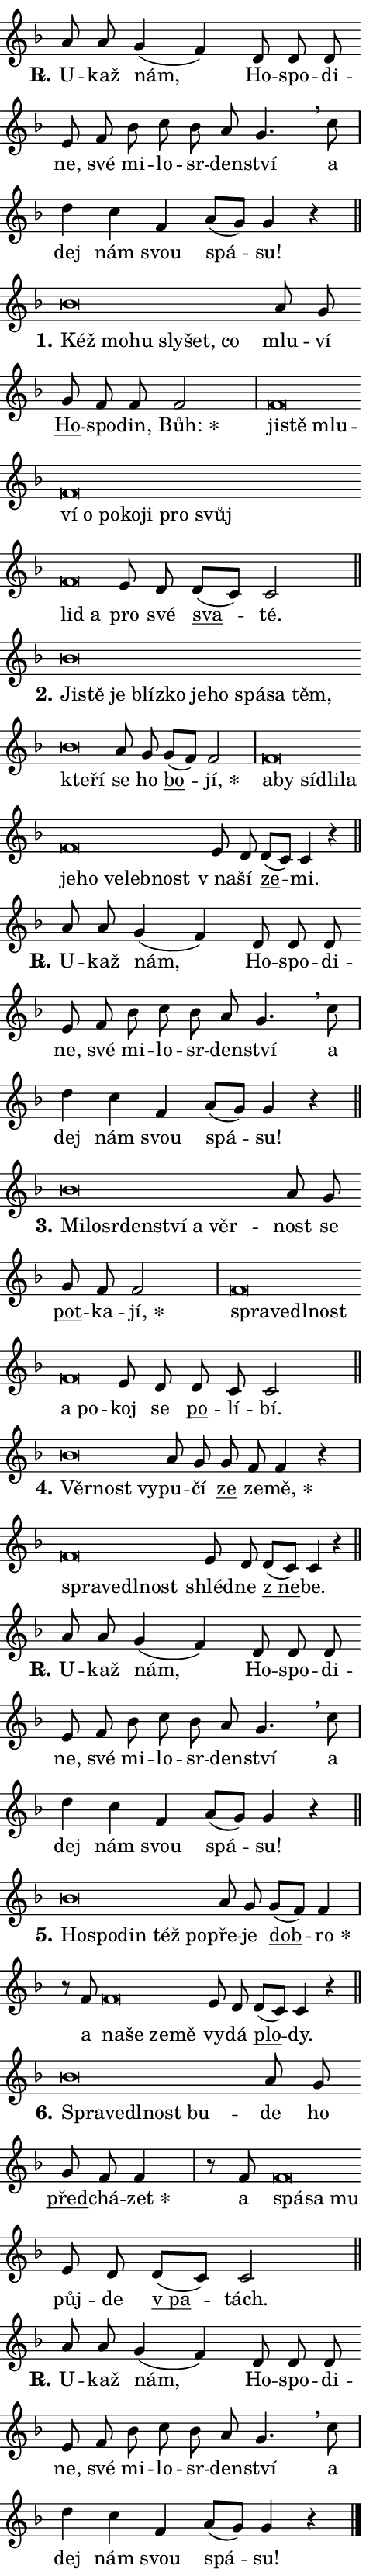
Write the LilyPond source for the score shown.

\version "2.24.0"
\header { tagline = "" }
\paper {
  indent = 0\cm
  top-margin = 0\cm
  right-margin = 0.13\cm % to fit lyric hyphens
  bottom-margin = 0\cm
  left-margin = 0\cm
  paper-width = 8\cm
  page-breaking = #ly:one-page-breaking
  system-system-spacing.basic-distance = #11
  score-system-spacing.basic-distance = #11
  ragged-last = ##f
}


%% Author: Thomas Morley
%% https://lists.gnu.org/archive/html/lilypond-user/2020-05/msg00002.html
#(define (line-position grob)
"Returns position of @var[grob} in current system:
   @code{'start}, if at first time-step
   @code{'end}, if at last time-step
   @code{'middle} otherwise
"
  (let* ((col (ly:item-get-column grob))
         (ln (ly:grob-object col 'left-neighbor))
         (rn (ly:grob-object col 'right-neighbor))
         (col-to-check-left (if (ly:grob? ln) ln col))
         (col-to-check-right (if (ly:grob? rn) rn col))
         (break-dir-left
           (and
             (ly:grob-property col-to-check-left 'non-musical #f)
             (ly:item-break-dir col-to-check-left)))
         (break-dir-right
           (and
             (ly:grob-property col-to-check-right 'non-musical #f)
             (ly:item-break-dir col-to-check-right))))
        (cond ((eqv? 1 break-dir-left) 'start)
              ((eqv? -1 break-dir-right) 'end)
              (else 'middle))))

#(define (tranparent-at-line-position vctor)
  (lambda (grob)
  "Relying on @code{line-position} select the relevant enry from @var{vctor}.
Used to determine transparency,"
    (case (line-position grob)
      ((end) (not (vector-ref vctor 0)))
      ((middle) (not (vector-ref vctor 1)))
      ((start) (not (vector-ref vctor 2))))))

noteHeadBreakVisibility =
#(define-music-function (break-visibility)(vector?)
"Makes @code{NoteHead}s transparent relying on @var{break-visibility}"
#{
  \override NoteHead.transparent =
    #(tranparent-at-line-position break-visibility)
#})

#(define delete-ledgers-for-transparent-note-heads
  (lambda (grob)
    "Reads whether a @code{NoteHead} is transparent.
If so this @code{NoteHead} is removed from @code{'note-heads} from
@var{grob}, which is supposed to be @code{LedgerLineSpanner}.
As a result ledgers are not printed for this @code{NoteHead}"
    (let* ((nhds-array (ly:grob-object grob 'note-heads))
           (nhds-list
             (if (ly:grob-array? nhds-array)
                 (ly:grob-array->list nhds-array)
                 '()))
           ;; Relies on the transparent-property being done before
           ;; Staff.LedgerLineSpanner.after-line-breaking is executed.
           ;; This is fragile ...
           (to-keep
             (remove
               (lambda (nhd)
                 (ly:grob-property nhd 'transparent #f))
               nhds-list)))
      ;; TODO find a better method to iterate over grob-arrays, similiar
      ;; to filter/remove etc for lists
      ;; For now rebuilt from scratch
      (set! (ly:grob-object grob 'note-heads)  '())
      (for-each
        (lambda (nhd)
          (ly:pointer-group-interface::add-grob grob 'note-heads nhd))
        to-keep))))

squashNotes = {
  \override NoteHead.X-extent = #'(-0.2 . 0.2)
  \override NoteHead.Y-extent = #'(-0.75 . 0)
  \override NoteHead.stencil =
    #(lambda (grob)
       (let ((pos (ly:grob-property grob 'staff-position)))
         (begin
           (if (< pos -7) (display "ERROR: Lower brevis then expected\n") (display ""))
           (if (<= pos -6) ly:text-interface::print ly:note-head::print))))
}
unSquashNotes = {
  \revert NoteHead.X-extent
  \revert NoteHead.Y-extent
  \revert NoteHead.stencil
}

hideNotes = \noteHeadBreakVisibility #begin-of-line-visible
unHideNotes = \noteHeadBreakVisibility #all-visible

% work-around for resetting accidentals
% https://lilypond.org/doc/v2.23/Documentation/notation/displaying-rhythms#unmetered-music
cadenzaMeasure = {
  \cadenzaOff
  \partial 1024 s1024
  \cadenzaOn
}

#(define-markup-command (accent layout props text) (markup?)
  "Underline accented syllable"
  (interpret-markup layout props
    #{\markup \override #'(offset . 4.3) \underline { #text }#}))

responsum = \markup \concat {
  "R" \hspace #-1.05 \path #0.1 #'((moveto 0 0.07) (lineto 0.9 0.8)) \hspace #0.05 "."
}

spaceSize = #0.6828661417322834 % exact space size for TeX Gyre Schola

\layout {
  \context {
    \Staff
    \remove "Time_signature_engraver"
    \override LedgerLineSpanner.after-line-breaking = #delete-ledgers-for-transparent-note-heads
  }
  \context {
    \Lyrics {
      \override LyricSpace.minimum-distance = \spaceSize
      \override LyricText.font-name = #"TeX Gyre Schola"
      \override LyricText.font-size = 1
      \override StanzaNumber.font-name = #"TeX Gyre Schola Bold"
      \override StanzaNumber.font-size = 1
    }
  }
  \context {
    \Score 
    \override NoteHead.text =
      #(lambda (grob) 
        (let ((pos (ly:grob-property grob 'staff-position)))
          #{\markup {
            \combine
              \halign #-0.55 \raise #(if (= pos -6) 0 0.5) \override #'(thickness . 2) \draw-line #'(3.2 . 0)
              \musicglyph "noteheads.sM1"
          }#}))
  }
}

% magnetic-lyrics.ily
%
%   written by
%     Jean Abou Samra <jean@abou-samra.fr>
%     Werner Lemberg <wl@gnu.org>
%
%   adapted by
%     Jiri Hon <jiri.hon@gmail.com>
%
% Version 2022-Apr-15

% https://www.mail-archive.com/lilypond-user@gnu.org/msg149350.html

#(define (Left_hyphen_pointer_engraver context)
   "Collect syllable-hyphen-syllable occurrences in lyrics and store
them in properties.  This engraver only looks to the left.  For
example, if the lyrics input is @code{foo -- bar}, it does the
following.

@itemize @bullet
@item
Set the @code{text} property of the @code{LyricHyphen} grob between
@q{foo} and @q{bar} to @code{foo}.

@item
Set the @code{left-hyphen} property of the @code{LyricText} grob with
text @q{foo} to the @code{LyricHyphen} grob between @q{foo} and
@q{bar}.
@end itemize

Use this auxiliary engraver in combination with the
@code{lyric-@/text::@/apply-@/magnetic-@/offset!} hook."
   (let ((hyphen #f)
         (text #f))
     (make-engraver
      (acknowledgers
       ((lyric-syllable-interface engraver grob source-engraver)
        (set! text grob)))
      (end-acknowledgers
       ((lyric-hyphen-interface engraver grob source-engraver)
        ;(when (not (grob::has-interface grob 'lyric-space-interface))
          (set! hyphen grob)));)
      ((stop-translation-timestep engraver)
       (when (and text hyphen)
         (ly:grob-set-object! text 'left-hyphen hyphen))
       (set! text #f)
       (set! hyphen #f)))))

#(define (lyric-text::apply-magnetic-offset! grob)
   "If the space between two syllables is less than the value in
property @code{LyricText@/.details@/.squash-threshold}, move the right
syllable to the left so that it gets concatenated with the left
syllable.

Use this function as a hook for
@code{LyricText@/.after-@/line-@/breaking} if the
@code{Left_@/hyphen_@/pointer_@/engraver} is active."
   (let ((hyphen (ly:grob-object grob 'left-hyphen #f)))
     (when hyphen
       (let ((left-text (ly:spanner-bound hyphen LEFT)))
         (when (grob::has-interface left-text 'lyric-syllable-interface)
           (let* ((common (ly:grob-common-refpoint grob left-text X))
                  (this-x-ext (ly:grob-extent grob common X))
                  (left-x-ext
                   (begin
                     ;; Trigger magnetism for left-text.
                     (ly:grob-property left-text 'after-line-breaking)
                     (ly:grob-extent left-text common X)))
                  ;; `delta` is the gap width between two syllables.
                  (delta (- (interval-start this-x-ext)
                            (interval-end left-x-ext)))
                  (details (ly:grob-property grob 'details))
                  (threshold (assoc-get 'squash-threshold details 0.2)))
             (when (< delta threshold)
               (let* (;; We have to manipulate the input text so that
                      ;; ligatures crossing syllable boundaries are not
                      ;; disabled.  For languages based on the Latin
                      ;; script this is essentially a beautification.
                      ;; However, for non-Western scripts it can be a
                      ;; necessity.
                      (lt (ly:grob-property left-text 'text))
                      (rt (ly:grob-property grob 'text))
                      (is-space (grob::has-interface hyphen 'lyric-space-interface))
                      (space (if is-space " " ""))
                      (extra-delta (if is-space spaceSize 0))
                      ;; Append new syllable.
                      (ltrt-space (if (and (string? lt) (string? rt))
                                (string-append lt space rt)
                                (make-concat-markup (list lt space rt))))
                      ;; Right-align `ltrt` to the right side.
                      (ltrt-space-markup (grob-interpret-markup
                               grob
                               (make-translate-markup
                                (cons (interval-length this-x-ext) 0)
                                (make-right-align-markup ltrt-space)))))
                 (begin
                   ;; Don't print `left-text`.
                   (ly:grob-set-property! left-text 'stencil #f)
                   ;; Set text and stencil (which holds all collected
                   ;; syllables so far) and shift it to the left.
                   (ly:grob-set-property! grob 'text ltrt-space)
                   (ly:grob-set-property! grob 'stencil ltrt-space-markup)
                   (ly:grob-translate-axis! grob (- (- delta extra-delta)) X))))))))))


#(define (lyric-hyphen::displace-bounds-first grob)
   ;; Make very sure this callback isn't triggered too early.
   (let ((left (ly:spanner-bound grob LEFT))
         (right (ly:spanner-bound grob RIGHT)))
     (ly:grob-property left 'after-line-breaking)
     (ly:grob-property right 'after-line-breaking)
     (ly:lyric-hyphen::print grob)))

squashThreshold = #0.4

\layout {
  \context {
    \Lyrics
    \consists #Left_hyphen_pointer_engraver
    \override LyricText.after-line-breaking =
      #lyric-text::apply-magnetic-offset!
    \override LyricHyphen.stencil = #lyric-hyphen::displace-bounds-first
    \override LyricText.details.squash-threshold = \squashThreshold
    \override LyricHyphen.minimum-distance = 0
    \override LyricHyphen.minimum-length = \squashThreshold
  }
}

squashText = \override LyricText.details.squash-threshold = 9999
unSquashText = \override LyricText.details.squash-threshold = \squashThreshold

leftText = \override LyricText.self-alignment-X = #LEFT
unLeftText = \revert LyricText.self-alignment-X

starOffset = #(lambda (grob) 
                (let ((x_offset (ly:self-alignment-interface::aligned-on-x-parent grob)))
                  (if (= x_offset 0) 0 (+ x_offset 1.2))))

star = #(define-music-function (syllable)(string?)
"Append star separator at the end of a syllable"
#{
  \once \override LyricText.X-offset = #starOffset
  \lyricmode { \markup {
    #syllable
    \override #'((font-name . "TeX Gyre Schola Bold")) \hspace #0.2 \lower #0.65 \larger "*"
  } }
#})

starAccent = #(define-music-function (syllable)(string?)
"Append star separator at the end of a syllable and make accent"
#{
  \once \override LyricText.X-offset = #starOffset
  \lyricmode { \markup {
    \accent #syllable
    \override #'((font-name . "TeX Gyre Schola Bold")) \hspace #0.2 \lower #0.65 \larger "*"
  } }
#})

breath = #(define-music-function (syllable)(string?)
"Append breathing indicator at the end of a syllable"
#{
  \lyricmode { \markup { #syllable "+" } }
#})

optionalBreath = #(define-music-function (syllable)(string?)
"Append optional breathing indicator at the end of a syllable"
#{
  \lyricmode { \markup { #syllable "(+)" } }
#})


\score {
    <<
        \new Voice = "melody" { \cadenzaOn \key f \major \relative { a'8 a g4( f) \bar "" d8 d d \bar "" e f \bar "" bes c bes a g4. \breathe c8 \cadenzaMeasure \bar "|" d4 c f, \bar "" a8[( g)] g4 r \cadenzaMeasure \bar "||" \break } }
        \new Lyrics \lyricsto "melody" { \lyricmode { \set stanza = \responsum
U -- kaž nám, Ho -- spo -- di -- ne, své mi -- lo -- sr -- den -- ství a dej nám svou spá -- su! } }
    >>
    \layout {}
}

\score {
    <<
        \new Voice = "melody" { \cadenzaOn \key f \major \relative { \squashNotes bes'\breve*1/16 \hideNotes \breve*1/16 \bar "" \breve*1/16 \bar "" \breve*1/16 \bar "" \breve*1/16 \breve*1/16 \bar "" \unHideNotes \unSquashNotes a8 g \bar "" g f f f2 \cadenzaMeasure \bar "|" \squashNotes f\breve*1/16 \hideNotes \breve*1/16 \bar "" \breve*1/16 \bar "" \breve*1/16 \bar "" \breve*1/16 \bar "" \breve*1/16 \bar "" \breve*1/16 \bar "" \breve*1/16 \bar "" \breve*1/16 \bar "" \breve*1/16 \bar "" \breve*1/16 \breve*1/16 \bar "" \unHideNotes \unSquashNotes e8 d \bar "" d[( c)] c2 \cadenzaMeasure \bar "||" \break } }
        \new Lyrics \lyricsto "melody" { \lyricmode { \set stanza = "1."
\leftText Kéž \squashText mo -- hu sly -- šet, co \unLeftText \unSquashText mlu -- ví \markup \accent Ho -- spo -- din, \star Bůh: \leftText ji -- \squashText stě mlu -- ví o po -- ko -- ji pro svůj lid a \unLeftText \unSquashText pro své \markup \accent sva -- té. } }
    >>
    \layout {}
}

\score {
    <<
        \new Voice = "melody" { \cadenzaOn \key f \major \relative { \squashNotes bes'\breve*1/16 \hideNotes \breve*1/16 \bar "" \breve*1/16 \bar "" \breve*1/16 \bar "" \breve*1/16 \bar "" \breve*1/16 \bar "" \breve*1/16 \bar "" \breve*1/16 \bar "" \breve*1/16 \bar "" \breve*1/16 \bar "" \breve*1/16 \breve*1/16 \bar "" \unHideNotes \unSquashNotes a8 g \bar "" g[( f)] f2 \cadenzaMeasure \bar "|" \squashNotes f\breve*1/16 \hideNotes \breve*1/16 \bar "" \breve*1/16 \bar "" \breve*1/16 \bar "" \breve*1/16 \bar "" \breve*1/16 \bar "" \breve*1/16 \bar "" \breve*1/16 \bar "" \breve*1/16 \breve*1/16 \bar "" \unHideNotes \unSquashNotes e8 d \bar "" d[( c)] c4 r \cadenzaMeasure \bar "||" \break } }
        \new Lyrics \lyricsto "melody" { \lyricmode { \set stanza = "2."
\leftText Ji -- \squashText stě je blíz -- ko je -- ho spá -- sa těm, kte -- ří \unLeftText \unSquashText se ho \markup \accent bo -- \star jí, \leftText a -- \squashText by sí -- dli -- la je -- ho ve -- leb -- nost \unLeftText \unSquashText "v na" -- ší \markup \accent ze -- mi. } }
    >>
    \layout {}
}

\score {
    <<
        \new Voice = "melody" { \cadenzaOn \key f \major \relative { a'8 a g4( f) \bar "" d8 d d \bar "" e f \bar "" bes c bes a g4. \breathe c8 \cadenzaMeasure \bar "|" d4 c f, \bar "" a8[( g)] g4 r \cadenzaMeasure \bar "||" \break } }
        \new Lyrics \lyricsto "melody" { \lyricmode { \set stanza = \responsum
U -- kaž nám, Ho -- spo -- di -- ne, své mi -- lo -- sr -- den -- ství a dej nám svou spá -- su! } }
    >>
    \layout {}
}

\score {
    <<
        \new Voice = "melody" { \cadenzaOn \key f \major \relative { \squashNotes bes'\breve*1/16 \hideNotes \breve*1/16 \bar "" \breve*1/16 \bar "" \breve*1/16 \bar "" \breve*1/16 \bar "" \breve*1/16 \breve*1/16 \bar "" \unHideNotes \unSquashNotes a8 g \bar "" g f f2 \cadenzaMeasure \bar "|" \squashNotes f\breve*1/16 \hideNotes \breve*1/16 \bar "" \breve*1/16 \bar "" \breve*1/16 \bar "" \breve*1/16 \breve*1/16 \bar "" \unHideNotes \unSquashNotes e8 d \bar "" d c c2 \cadenzaMeasure \bar "||" \break } }
        \new Lyrics \lyricsto "melody" { \lyricmode { \set stanza = "3."
\leftText Mi -- \squashText lo -- sr -- den -- ství a věr -- \unLeftText \unSquashText nost se \markup \accent pot -- ka -- \star jí, \leftText spra -- \squashText ve -- dl -- nost a po -- \unLeftText \unSquashText koj se \markup \accent po -- lí -- bí. } }
    >>
    \layout {}
}

\score {
    <<
        \new Voice = "melody" { \cadenzaOn \key f \major \relative { \squashNotes bes'\breve*1/16 \hideNotes \breve*1/16 \breve*1/16 \bar "" \unHideNotes \unSquashNotes a8 g \bar "" g f f4 r \cadenzaMeasure \bar "|" \squashNotes f\breve*1/16 \hideNotes \breve*1/16 \bar "" \breve*1/16 \breve*1/16 \bar "" \unHideNotes \unSquashNotes e8 d \bar "" d[( c)] c4 r \cadenzaMeasure \bar "||" \break } }
        \new Lyrics \lyricsto "melody" { \lyricmode { \set stanza = "4."
\leftText Věr -- \squashText nost vy -- \unLeftText \unSquashText pu -- čí \markup \accent ze ze -- \star mě, \leftText spra -- \squashText ve -- dl -- nost \unLeftText \unSquashText shléd -- ne \markup \accent "z ne" -- be. } }
    >>
    \layout {}
}

\score {
    <<
        \new Voice = "melody" { \cadenzaOn \key f \major \relative { a'8 a g4( f) \bar "" d8 d d \bar "" e f \bar "" bes c bes a g4. \breathe c8 \cadenzaMeasure \bar "|" d4 c f, \bar "" a8[( g)] g4 r \cadenzaMeasure \bar "||" \break } }
        \new Lyrics \lyricsto "melody" { \lyricmode { \set stanza = \responsum
U -- kaž nám, Ho -- spo -- di -- ne, své mi -- lo -- sr -- den -- ství a dej nám svou spá -- su! } }
    >>
    \layout {}
}

\score {
    <<
        \new Voice = "melody" { \cadenzaOn \key f \major \relative { \squashNotes bes'\breve*1/16 \hideNotes \breve*1/16 \bar "" \breve*1/16 \bar "" \breve*1/16 \breve*1/16 \bar "" \unHideNotes \unSquashNotes a8 g \bar "" g[( f)] f4 \cadenzaMeasure \bar "|" r8 f \squashNotes f\breve*1/16 \hideNotes \breve*1/16 \bar "" \breve*1/16 \breve*1/16 \bar "" \unHideNotes \unSquashNotes e8 d \bar "" d[( c)] c4 r \cadenzaMeasure \bar "||" \break } }
        \new Lyrics \lyricsto "melody" { \lyricmode { \set stanza = "5."
\leftText Ho -- \squashText spo -- din též po -- \unLeftText \unSquashText pře -- je \markup \accent dob -- \star ro a \leftText na -- \squashText še ze -- mě \unLeftText \unSquashText vy -- dá \markup \accent plo -- dy. } }
    >>
    \layout {}
}

\score {
    <<
        \new Voice = "melody" { \cadenzaOn \key f \major \relative { \squashNotes bes'\breve*1/16 \hideNotes \breve*1/16 \bar "" \breve*1/16 \bar "" \breve*1/16 \breve*1/16 \bar "" \unHideNotes \unSquashNotes a8 g \bar "" g f f4 \cadenzaMeasure \bar "|" r8 f \squashNotes f\breve*1/16 \hideNotes \breve*1/16 \breve*1/16 \bar "" \unHideNotes \unSquashNotes e8 d \bar "" d[( c)] c2 \cadenzaMeasure \bar "||" \break } }
        \new Lyrics \lyricsto "melody" { \lyricmode { \set stanza = "6."
\leftText Spra -- \squashText ve -- dl -- nost bu -- \unLeftText \unSquashText de ho \markup \accent před -- chá -- \star zet a \leftText spá -- \squashText sa mu \unLeftText \unSquashText půj -- de \markup \accent "v pa" -- tách. } }
    >>
    \layout {}
}

\score {
    <<
        \new Voice = "melody" { \cadenzaOn \key f \major \relative { a'8 a g4( f) \bar "" d8 d d \bar "" e f \bar "" bes c bes a g4. \breathe c8 \cadenzaMeasure \bar "|" d4 c f, \bar "" a8[( g)] g4 r \cadenzaMeasure \bar "||" \break } \bar "|." }
        \new Lyrics \lyricsto "melody" { \lyricmode { \set stanza = \responsum
U -- kaž nám, Ho -- spo -- di -- ne, své mi -- lo -- sr -- den -- ství a dej nám svou spá -- su! } }
    >>
    \layout {}
}
